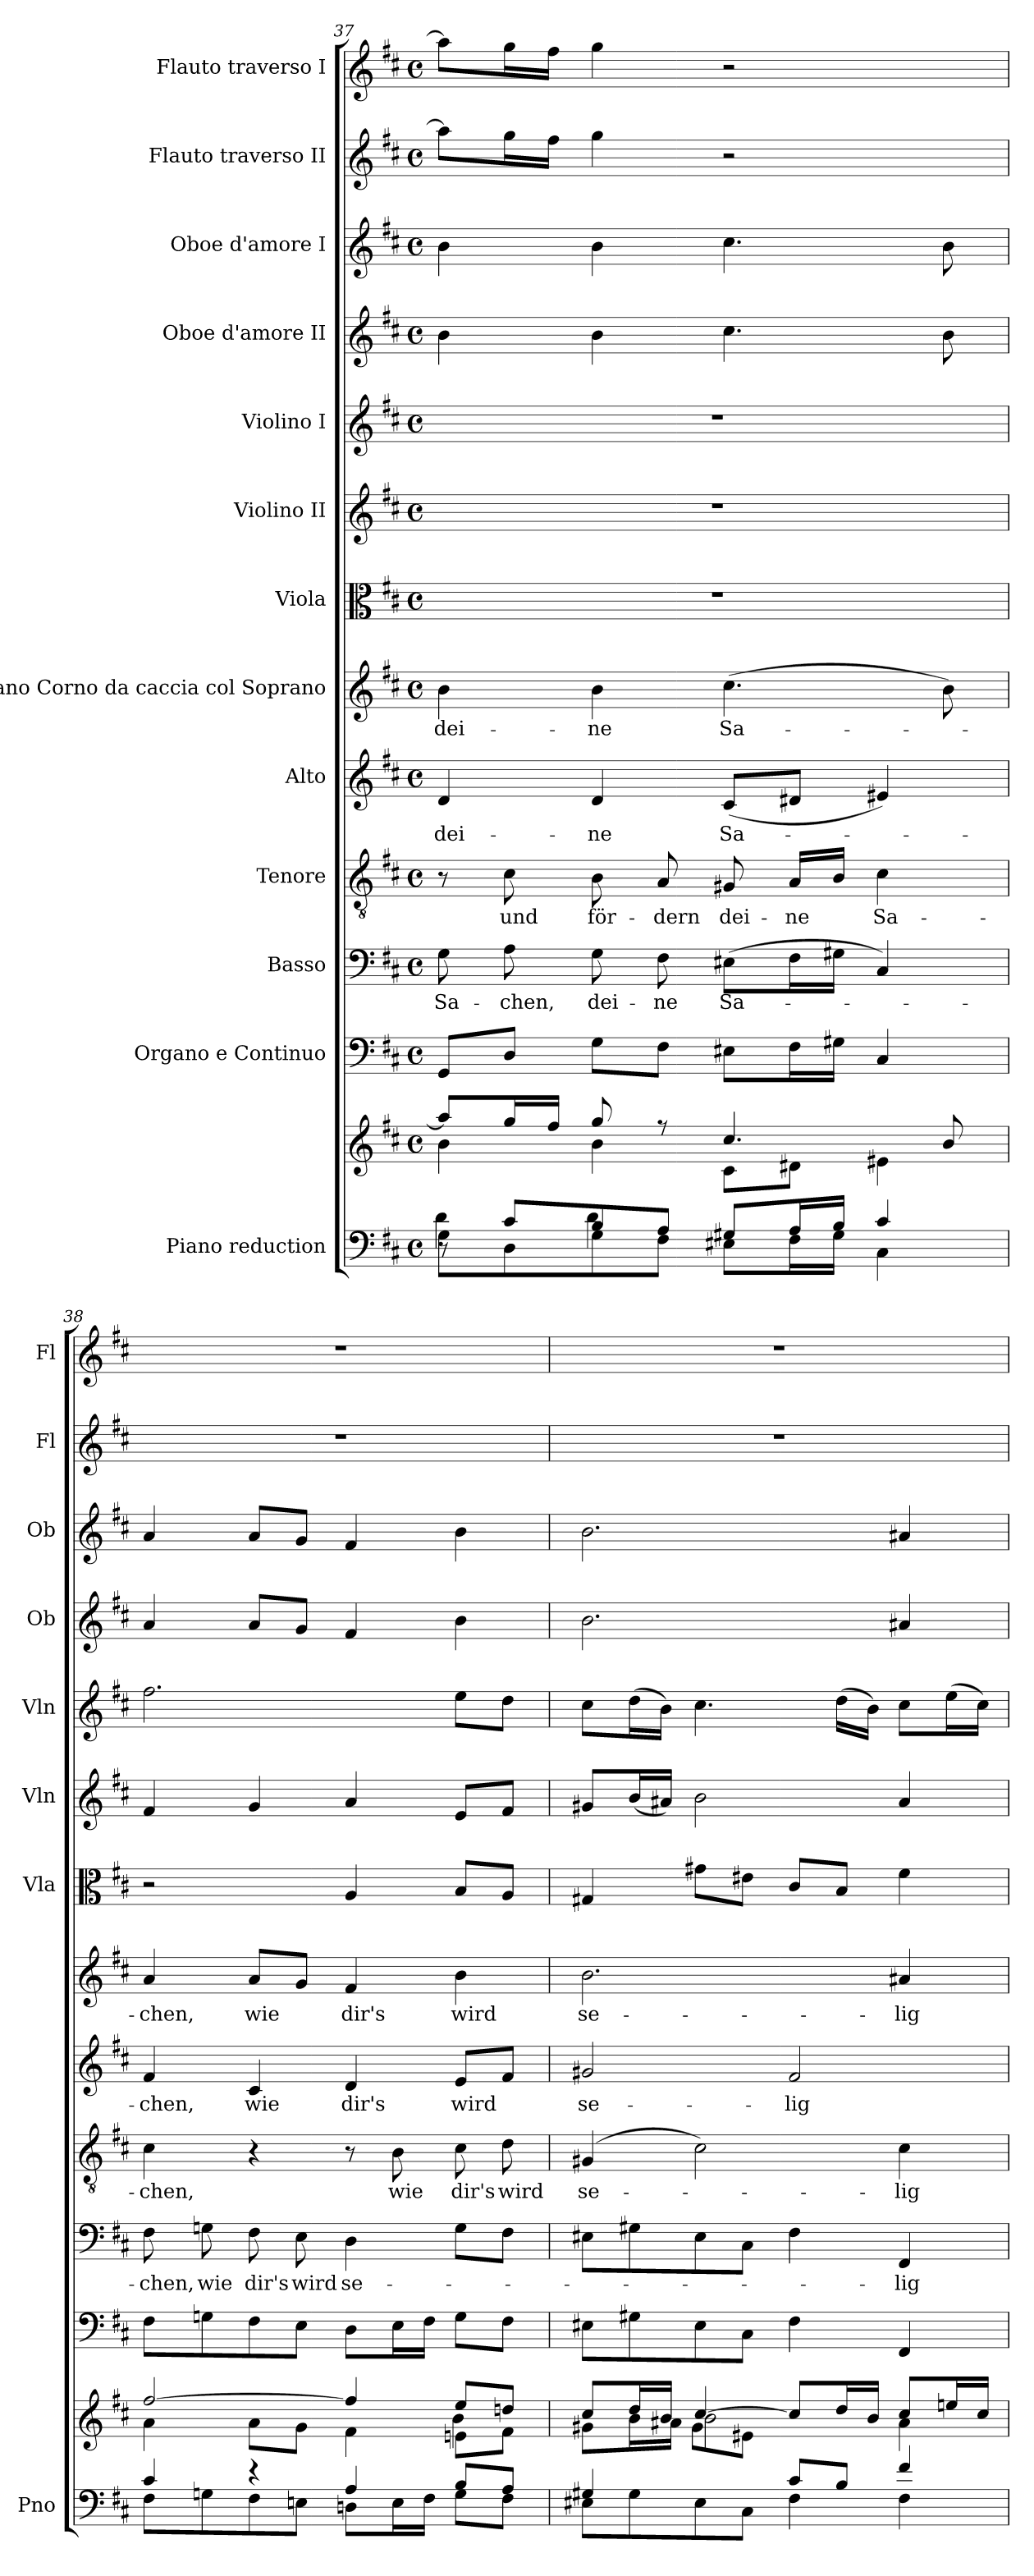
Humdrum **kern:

**kern	**kern	**kern	**kern	**text	**kern	**text	**kern	**text	**kern	**text	**kern	**kern	**kern	**kern	**kern	**kern	**kern
*part13	*part13	*part12	*part11	*part11	*part10	*part10	*part9	*part9	*part8	*part8	*part7	*part6	*part5	*part4	*part3	*part2	*part1
*staff14	*staff13	*staff12	*staff11	*staff11	*staff10	*staff10	*staff9	*staff9	*staff8	*staff8	*staff7	*staff6	*staff5	*staff4	*staff3	*staff2	*staff1
*I"Piano reduction	*	*I"Organo e Continuo	*I"Basso	*	*I"Tenore	*	*I"Alto	*	*I"Soprano Corno da caccia col Soprano	*	*I"Viola	*I"Violino II	*I"Violino I	*I"Oboe d'amore II	*I"Oboe d'amore I	*I"Flauto traverso II	*I"Flauto traverso I
*I'Pno	*	*	*	*	*	*	*	*	*	*	*I'Vla	*I'Vln	*I'Vln	*I'Ob	*I'Ob	*I'Fl	*I'Fl
*clefF4	*clefG2	*clefF4	*clefF4	*	*clefGv2	*	*clefG2	*	*clefG2	*	*clefC3	*clefG2	*clefG2	*clefG2	*clefG2	*clefG2	*clefG2
*k[f#c#]	*k[f#c#]	*k[f#c#]	*k[f#c#]	*	*k[f#c#]	*	*k[f#c#]	*	*k[f#c#]	*	*k[f#c#]	*k[f#c#]	*k[f#c#]	*k[f#c#]	*k[f#c#]	*k[f#c#]	*k[f#c#]
*M4/4	*M4/4	*M4/4	*M4/4	*	*M4/4	*	*M4/4	*	*M4/4	*	*M4/4	*M4/4	*M4/4	*M4/4	*M4/4	*M4/4	*M4/4
*met(c)	*met(c)	*met(c)	*met(c)	*	*met(c)	*	*met(c)	*	*met(c)	*	*met(c)	*met(c)	*met(c)	*met(c)	*met(c)	*met(c)	*met(c)
=37	=37	=37	=37	=37	=37	=37	=37	=37	=37	=37	=37	=37	=37	=37	=37	=37	=37
*^	*^	*	*	*	*	*	*	*	*	*	*	*	*	*	*	*	*
*	*^	*	*	*	*	*	*	*	*	*	*	*	*	*	*	*	*	*	*
!	!	!	!	!	!	!	!LO:LY:b	!	!	!	!LO:LY:b	!	!LO:LY:b	!	!	!	!	!	!	!
8r	8G\L	4d\	8aa/L]	4b\	8GG/L	8G\	Sa-	8r	.	4d/	dei-	4b\	dei-	1r	1r	1r	4b\	4b\	8aa\L]	8aa\L]
!	!	!	!	!	!	!	!LO:LY:b	!	!LO:LY:b	!	!	!	!	!	!	!	!	!	!	!
8c#/L	8D\	.	16gg/L	.	8D/J	8A\	-chen,	8c#\	und	.	.	.	.	.	.	.	.	.	16gg\L	16gg\L
.	.	.	16ff#/JJ	.	.	.	.	.	.	.	.	.	.	.	.	.	.	.	16ff#\JJ	16ff#\JJ
!	!	!	!	!	!	!	!LO:LY:b	!	!LO:LY:b	!	!LO:LY:b	!	!LO:LY:b	!	!	!	!	!	!	!
8B/	8G\	4d\	8gg/	4b\	8G\L	8G\	dei-	8B\	för-	4d/	-ne	4b\	-ne	.	.	.	4b\	4b\	4gg\	4gg\
!	!	!	!	!	!	!	!LO:LY:b	!	!LO:LY:b	!	!	!	!	!	!	!	!	!	!	!
8A/J	8F#\J	.	8r	.	8F#\J	8F#\	-ne	8A/	-dern	.	.	.	.	.	.	.	.	.	.	.
!	!	!	!	!	!	!	!LO:LY:b	!	!LO:LY:b	!	!LO:LY:b	!	!LO:LY:b	!	!	!	!	!	!	!
8G#X/L	8E#X\L	2ryy	4.cc#/	8c#\L	8E#X\L	(8E#X\L	Sa-	8G#X/	dei-	(8c#/L	Sa-	(4.cc#\	Sa-	.	.	.	4.cc#\	4.cc#\	2r	2r
!	!	!	!	!	!	!	!	!	!LO:LY:b	!	!	!	!	!	!	!	!	!	!	!
16A/L	16F#\L	.	.	8d#X\J	16F#\L	16F#\L	.	16A/LL	-ne	8d#X/J	.	.	.	.	.	.	.	.	.	.
16B/JJ	16G#\JJ	.	.	.	16G#X\JJ	16G#X\JJ	.	16B/JJ	.	.	.	.	.	.	.	.	.	.	.	.
!	!	!	!	!	!	!	!	!	!LO:LY:b	!	!	!	!	!	!	!	!	!	!	!
4c#/	4C#\	.	.	4e#X\	4C#/	4C#/)	.	4c#\	Sa-	4e#X/)	.	.	.	.	.	.	.	.	.	.
.	.	.	8b/	.	.	.	.	.	.	.	.	8b\)	.	.	.	.	8b\	8b\	.	.
*	*v	*v	*	*	*	*	*	*	*	*	*	*	*	*	*	*	*	*	*	*
!!LO:PB:g=z
=38	=38	=38	=38	=38	=38	=38	=38	=38	=38	=38	=38	=38	=38	=38	=38	=38	=38	=38	=38
*	*	*	*^	*	*	*	*	*	*	*	*	*	*	*	*	*	*	*	*
!	!	!	!	!	!	!	!LO:LY:b	!	!LO:LY:b	!	!LO:LY:b	!	!LO:LY:b	!	!	!	!	!	!	!
4c#/	8F#\L	[2ff#/	4a\	2ryy	8F#\L	8F#\	chen,	4c#\	-chen,	4f#/	chen,	4a/	-chen,	2r	4f#/	2.ff#\	4a/	4a/	1r	1r
!	!	!	!	!	!	!	!LO:LY:b	!	!	!	!	!	!	!	!	!	!	!	!	!
.	8Gn\	.	.	.	8Gn\	8Gn\	wie	.	.	.	.	.	.	.	.	.	.	.	.	.
!	!	!	!	!	!	!	!LO:LY:b	!	!	!	!LO:LY:b	!	!LO:LY:b	!	!	!	!	!	!	!
4r	8F#\	.	8a\L	.	8F#\	8F#\	dir's	4r	.	4c#/	wie	8a/L	wie	.	4g/	.	8a/L	8a/L	.	.
!	!	!	!	!	!	!	!LO:LY:b	!	!	!	!	!	!	!	!	!	!	!	!	!
.	8En\J	.	8g\J	.	8E\J	8E\	wird	.	.	.	.	8g/J	.	.	.	.	8g/J	8g/J	.	.
!	!	!	!	!	!	!	!LO:LY:b	!	!	!	!LO:LY:b	!	!LO:LY:b	!	!	!	!	!	!	!
4A/	8Dn\L	4ff#/]	4f#\	4ryy	8D\L	4D\	se-	8r	.	4d/	dir's	4f#/	dir's	4A/	4a/	.	4f#/	4f#/	.	.
!	!	!	!	!	!	!	!	!	!LO:LY:b	!	!	!	!	!	!	!	!	!	!	!
.	16E\L	.	.	.	16E\L	.	.	8B\	wie	.	.	.	.	.	.	.	.	.	.	.
.	16F#\JJ	.	.	.	16F#\JJ	.	.	.	.	.	.	.	.	.	.	.	.	.	.	.
!	!	!	!	!	!	!	!	!	!LO:LY:b	!	!LO:LY:b	!	!LO:LY:b	!	!	!	!	!	!	!
8B/L	8G\L	8ee/L	8en\L	4b\	8G\L	8G\L	.	8c#\	dir's	8e/L	wird	4b\	wird	8B/L	8e/L	8ee\L	4b\	4b\	.	.
!	!	!	!	!	!	!	!	!	!LO:LY:b	!	!	!	!	!	!	!	!	!	!	!
8A/J	8F#\J	8ddn/J	8f#\J	.	8F#\J	8F#\J	.	8d\	wird	8f#/J	.	.	.	8A/J	8f#/J	8dd\J	.	.	.	.
=39	=39	=39	=39	=39	=39	=39	=39	=39	=39	=39	=39	=39	=39	=39	=39	=39	=39	=39	=39	=39
!	!	!	!	!	!	!	!	!	!LO:LY:b	!	!LO:LY:b	!	!LO:LY:b	!	!	!	!	!	!	!
4G#X/	8E#X\L	8cc#/L	8g#X\L	4ryy	8E#X\L	8E#X\L	.	(4G#X/	se-	2g#X/	se-	2.b\	se-	4G#X/	8g#X/L	8cc#\L	2.b\	2.b\	1r	1r
.	8G#\	16dd/L	16b\L	.	8G#X\	8G#X\	.	.	.	.	.	.	.	.	(16b/L	(16dd\L	.	.	.	.
.	.	16b/JJ	16a#X\JJ	.	.	.	.	.	.	.	.	.	.	.	16a#X/JJ)	16b\JJ)	.	.	.	.
4ryy	8E#\	[4cc#/	2b\	8g#\L	8E#\	8E#\	.	2c#\)	.	.	.	.	.	8g#X\L	2b\	4.cc#\	.	.	.	.
.	8C#\J	.	.	8e#X\J	8C#\J	8C#\J	.	.	.	.	.	.	.	8e#X\J	.	.	.	.	.	.
!	!	!	!	!	!	!	!	!	!	!	!LO:LY:b	!	!	!	!	!	!	!	!	!
8c#/L	4F#\	8cc#/L]	.	2ryy	4F#\	4F#\	.	.	.	2f#/	-lig	.	.	8c#/L	.	.	.	.	.	.
8B/J	.	16dd/L	.	.	.	.	.	.	.	.	.	.	.	8B/J	.	(16dd\LL	.	.	.	.
.	.	16b/JJ	.	.	.	.	.	.	.	.	.	.	.	.	.	16b\JJ)	.	.	.	.
!	!	!	!	!	!	!	!LO:LY:b	!	!LO:LY:b	!	!	!	!LO:LY:b	!	!	!	!	!	!	!
4f#/	4F#\	8cc#/L	4a#\	.	4FF#/	4FF#/	-lig	4c#\	-lig	.	.	4a#X/	-lig	4f#\	4a#/	8cc#\L	4a#X/	4a#X/	.	.
.	.	16een/L	.	.	.	.	.	.	.	.	.	.	.	.	.	(16ee\L	.	.	.	.
.	.	16cc#/JJ	.	.	.	.	.	.	.	.	.	.	.	.	.	16cc#\JJ)	.	.	.	.
*v	*v	*	*	*	*	*	*	*	*	*	*	*	*	*	*	*	*	*	*	*
*	*v	*v	*v	*	*	*	*	*	*	*	*	*	*	*	*	*	*	*	*
=	=	=	=	=	=	=	=	=	=	=	=	=	=	=	=	=	=
*-	*-	*-	*-	*-	*-	*-	*-	*-	*-	*-	*-	*-	*-	*-	*-	*-	*-
